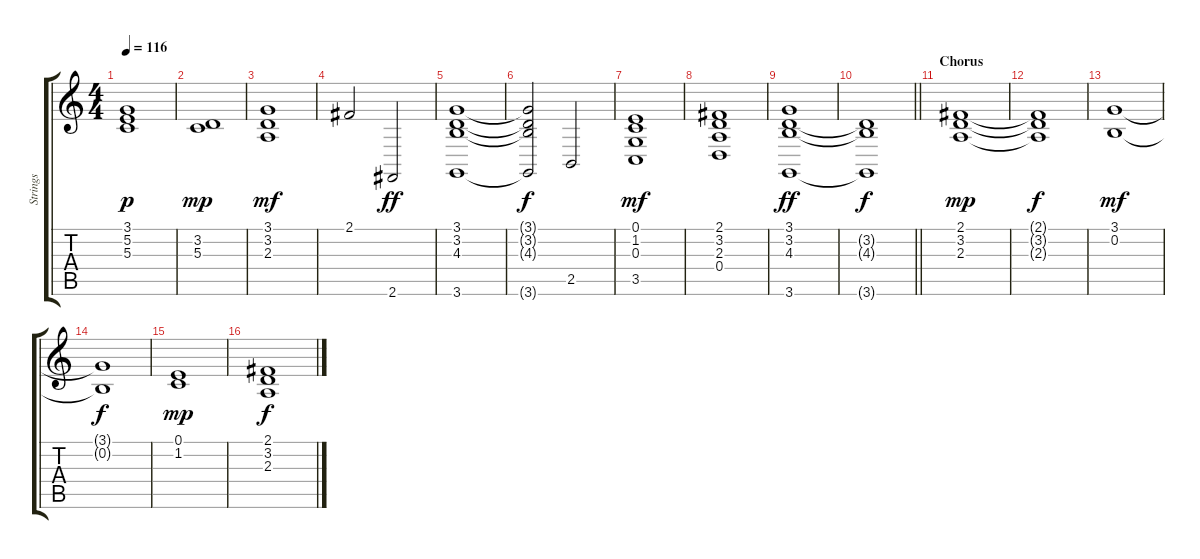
\track ("Strings" "Strings") {instrument synthstrings1}
\staff {score tabs}
\tuning (E4 B3 G3 D3 A2 E2) {hide}
\ts (4 4)
\tempo 116
\clef g2
\ks c
(3.1 5.2 5.3).1{dy p} |
(3.2 5.3).1{dy mp} |
(3.1 3.2 2.3).1{dy mf} |
2.1.2 2.6.2{dy ff} |
(3.1 3.2 4.3 3.6).1 |
(3.1{t} 3.2{t} 4.3{t} 3.6{t}).2{dy f} 2.5.2 |
(0.1 1.2 0.3 3.5).1{dy mf} |
(2.1 3.2 2.3 0.4).1 |
(3.1 3.2 4.3 3.6).1{dy ff} |
\barLineRight lightlight
(3.2{t} 4.3{t} 3.6{t}).1{dy f} |
\section ("" "Chorus")
(2.1 3.2 2.3).1{dy mp} |
(2.1{t} 3.2{t} 2.3{t}).1{dy f} |
(3.1 0.2).1{dy mf} |
(3.1{t} 0.2{t}).1{dy f} |
(0.1 1.2).1{dy mp} |
(2.1 3.2 2.3).1{dy f}
